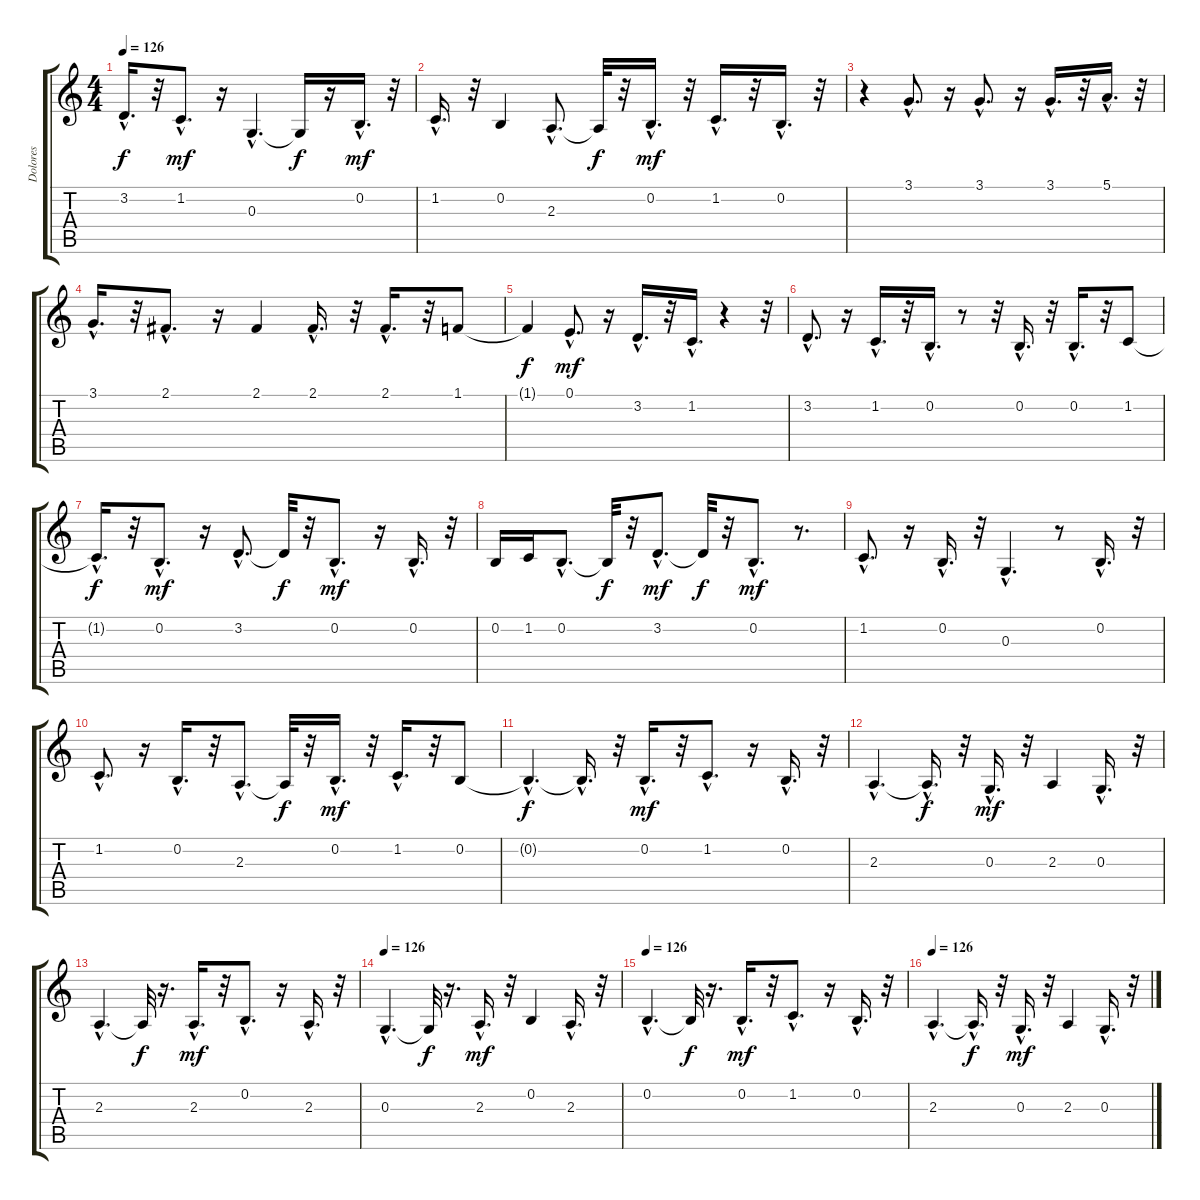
\track ("Dolores" "Dolores") {instrument panflute}
\staff {score tabs}
\tuning (E4 B3 G3 D3 A2 E2) {hide}
\ts (4 4)
\tempo 126
\clef g2
\ks c
3.2{hac t}.16{d dy f} r.32 1.2{hac}.8{d dy mf} r.16 0.3{hac}.4{d} 0.3{t}.16{dy f} r.16 0.2{hac}.16{d dy mf} r.32 |
1.2{hac}.16{d} r.32 0.2.4 2.3{hac}.8{d} 2.3{t}.32{dy f} r.32 0.2{hac}.16{d dy mf} r.32 1.2{hac}.16{d} r.32 0.2{hac}.16{d} r.32 |
r.4 3.1{hac}.8{d} r.16 3.1{hac}.8{d} r.16 3.1{hac}.16{d} r.32 5.1{hac}.16{d} r.32 |
3.1{hac}.16{d} r.32 2.1{hac}.8{d} r.16 2.1.4 2.1{hac}.16{d} r.32 2.1{hac}.16{d} r.32 1.1.8 |
1.1{t}.4{dy f} 0.1{hac}.8{d dy mf} r.16 3.2{hac}.16{d} r.32 1.2{hac}.16{d} r.4 r.32 |
3.2{hac}.8{d} r.16 1.2{hac}.16{d} r.32 0.2{hac}.16{d} r.8 r.32 0.2{hac}.16{d} r.32 0.2{hac}.16{d} r.32 1.2.8 |
1.2{hac t}.16{d dy f} r.32 0.2{hac}.8{d dy mf} r.16 3.2{hac}.8{d} 3.2{t}.32{dy f} r.32 0.2{hac}.8{d dy mf} r.16 0.2{hac}.16{d} r.32 |
0.2.16 1.2.16 0.2{hac}.8{d} 0.2{t}.32{dy f} r.32 3.2{hac}.8{d dy mf} 3.2{t}.32{dy f} r.32 0.2{hac}.8{d dy mf} r.8{d} |
1.2{hac}.8{d} r.16 0.2{hac}.16{d} r.32 0.3{hac}.4{d} r.8 0.2{hac}.16{d} r.32 |
1.2{hac}.8{d} r.16 0.2{hac}.16{d} r.32 2.3{hac}.8{d} 2.3{t}.32{dy f} r.32 0.2{hac}.16{d dy mf} r.32 1.2{hac}.16{d} r.32 0.2.8 |
0.2{hac t}.4{d dy f} 0.2{hac t}.16{d} r.32 0.2{hac}.16{d dy mf} r.32 1.2{hac}.8{d} r.16 0.2{hac}.16{d} r.32 |
2.3{hac}.4{d} 2.3{hac t}.16{d dy f} r.32 0.3{hac}.16{d dy mf} r.32 2.3.4 0.3{hac}.16{d} r.32 |
2.3{hac}.4{d} 2.3{t}.32{dy f} r.16{d} 2.3{hac}.16{d dy mf} r.32 0.2{hac}.8{d} r.16 2.3{hac}.16{d} r.32 |
\tempo 126
0.3{hac}.4{d} 0.3{t}.32{dy f} r.16{d} 2.3{hac}.16{d dy mf} r.32 0.2.4 2.3{hac}.16{d} r.32 |
\tempo 126
0.2{hac}.4{d} 0.2{t}.32{dy f} r.16{d} 0.2{hac}.16{d dy mf} r.32 1.2{hac}.8{d} r.16 0.2{hac}.16{d} r.32 |
\tempo 126
2.3{hac}.4{d} 2.3{hac t}.16{d dy f} r.32 0.3{hac}.16{d dy mf} r.32 2.3.4 0.3{hac}.16{d} r.32
